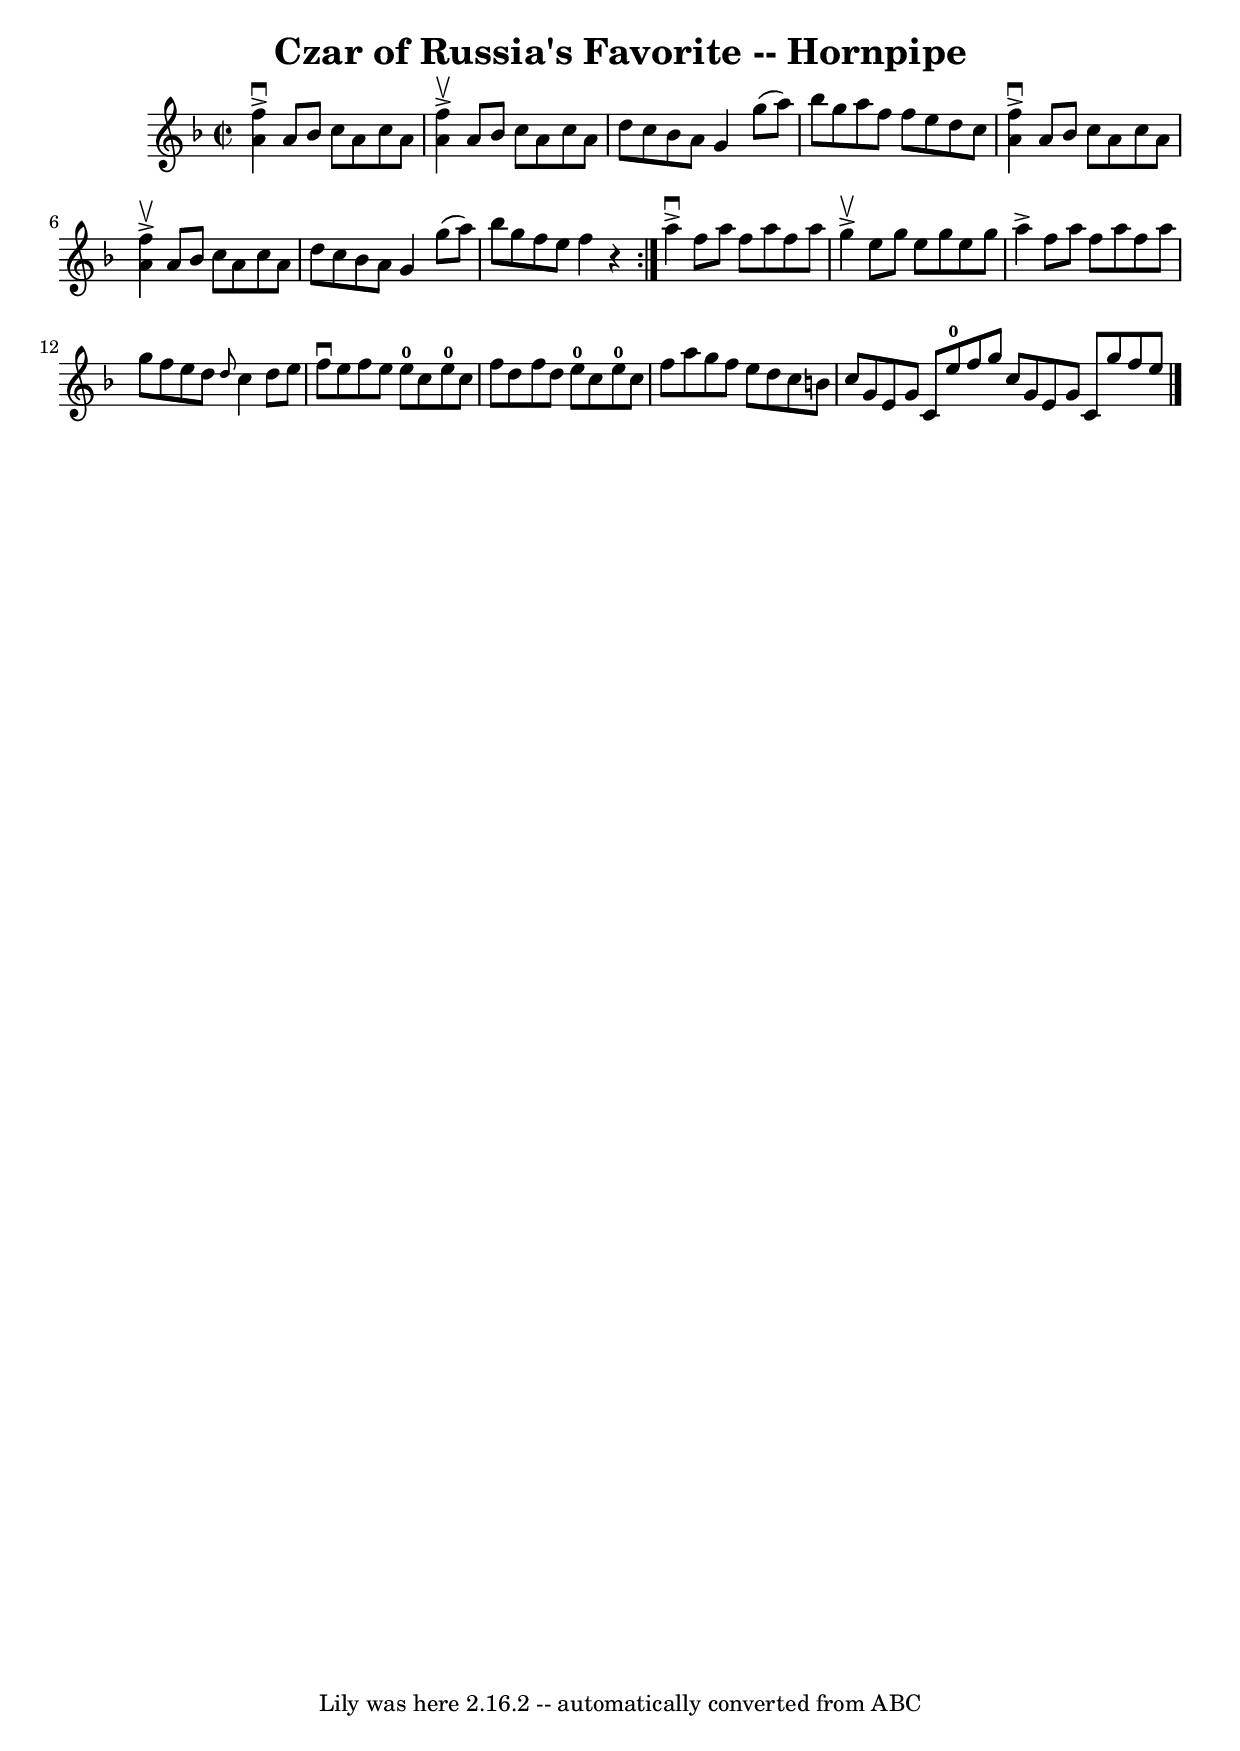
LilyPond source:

\version "2.7.40"
\include "Mammoth.ily"
\header {
	%% book = "Cole's 1000 Fiddle Tunes"
	crossRefNumber = "1"
	footnotes = ""
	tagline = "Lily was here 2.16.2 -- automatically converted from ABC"
	title = "Czar of Russia's Favorite -- Hornpipe"
}
voicedefault =  {


\repeat volta 2 {
\override Staff.TimeSignature #'style = #'C
 \time 2/2 \key f \major   << f''4^\downbow^\accent a'4   >> a'8 bes'8  
 c''8 a'8 c''8 a'8  |
   << f''4^\upbow^\accent a'4   >> 
a'8 bes'8 c''8 a'8 c''8 a'8  |
 d''8 c''8 bes'8    
a'8 g'4 g''8 (a''8) |
 bes''8 g''8 a''8 f''8    
f''8 e''8 d''8 c''8  |
     << f''4^\downbow^\accent a'4   
>> a'8 bes'8 c''8 a'8 c''8 a'8  |
   << f''4 
^\upbow^\accent a'4   >> a'8 bes'8 c''8 a'8 c''8 a'8  |
 
 d''8 c''8 bes'8 a'8 g'4 g''8 (a''8) |
 bes''8    
g''8 f''8 e''8 f''4    r4 } a''4^\downbow^\accent f''8 a''8  
 f''8 a''8 f''8 a''8  |
 g''4^\upbow^\accent e''8 g''8  
 e''8 g''8 e''8 g''8  |
 a''4^\accent f''8 a''8 f''8 
 a''8 f''8 a''8  |
 g''8 f''8 e''8 d''8  \grace {    
d''8  } c''4 d''8 e''8  |
 f''8^\downbow e''8 f''8    
e''8 e''8-0 c''8 e''8-0 c''8  |
 f''8 d''8 f''8 
 d''8 e''8-0 c''8 e''8-0 c''8  |
 f''8 a''8    
g''8 f''8 e''8 d''8 c''8 b'8      |
 c''8 g'8 e'8  
 g'8 c'8 e''8-0 f''8 g''8  \bar ":|" c''8 g'8 e'8 g'8 
 c'8 g''8 f''8 e''8  \bar "|."   
}

\score{
    <<

	\context Staff="default"
	{
	    \voicedefault 
	}

    >>
	\layout {
	}
	\midi {}
}
